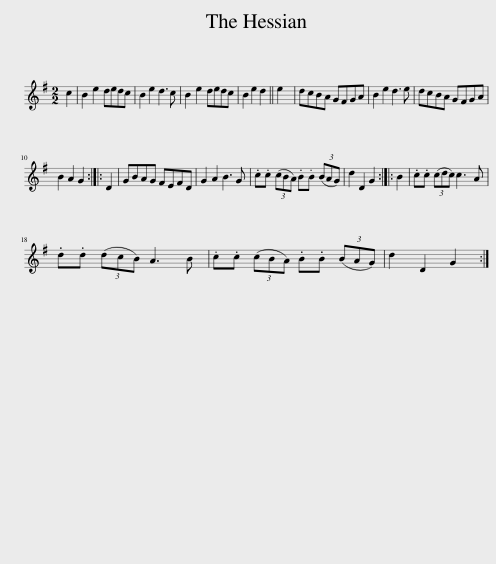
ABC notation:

X:1
L:1/8
M:2/2
I:linebreak $
K:none
V:1 treble transpose="8 "
V:1
[K:G] c2 | B2 e2 dedc | B2 e2 d3 c | B2 e2 dedc | B2 e2 d2 || %5
 e2 | dcBA GFGA | B2 e2 d3 e | dcBA GFGA |$ B2 A2 G2 :: %10
 D2 | GBAG FEFD | G2 A2 B3 G | .c.c (3(cBA) .B.B (3(BAG) | d2 D2 G2 :: %15
 B2 | .c.c (3(cdc) c3 A |$ .d.d (3(dcB) A3 B | .c.c (3(cBA) .B.B (3(BAG) | d2 D2 G2 :| %20
